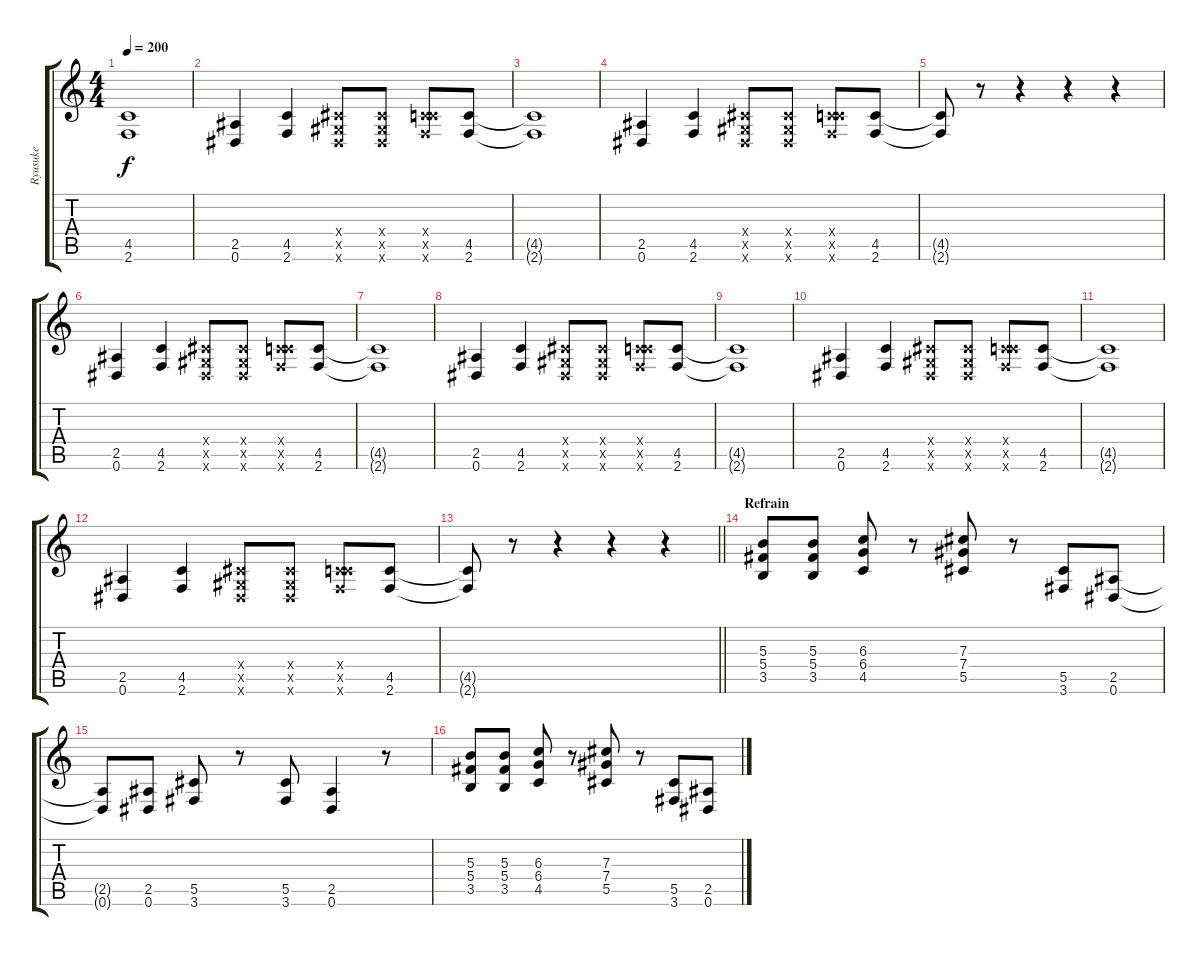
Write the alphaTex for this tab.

\track ("Ryusuke" "Ryusuke") {instrument distortionguitar}
\staff {score tabs}
\tuning (Eb4 Bb3 Gb3 Db3 Ab2 Eb2) {hide}
\ts (4 4)
\tempo 200
\clef g2
\ks c
(4.5{t} 2.6{t}).1{dy f} |
(2.5 0.6).4 (4.5 2.6).4 (0.4{x} 0.5{x} 0.6{x}).8 (0.4{x} 0.5{x} 0.6{x}).8 (0.4{x} 4.5{x} 2.6{x}).8 (4.5 2.6).8 |
(4.5{t} 2.6{t}).1 |
(2.5 0.6).4 (4.5 2.6).4 (0.4{x} 0.5{x} 0.6{x}).8 (0.4{x} 0.5{x} 0.6{x}).8 (0.4{x} 4.5{x} 2.6{x}).8 (4.5 2.6).8 |
(4.5{t} 2.6{t}).8 r.8 r.4 r.4 r.4 |
(2.5 0.6).4 (4.5 2.6).4 (0.4{x} 0.5{x} 0.6{x}).8 (0.4{x} 0.5{x} 0.6{x}).8 (0.4{x} 4.5{x} 2.6{x}).8 (4.5 2.6).8 |
(4.5{t} 2.6{t}).1 |
(2.5 0.6).4 (4.5 2.6).4 (0.4{x} 0.5{x} 0.6{x}).8 (0.4{x} 0.5{x} 0.6{x}).8 (0.4{x} 4.5{x} 2.6{x}).8 (4.5 2.6).8 |
(4.5{t} 2.6{t}).1 |
(2.5 0.6).4 (4.5 2.6).4 (0.4{x} 0.5{x} 0.6{x}).8 (0.4{x} 0.5{x} 0.6{x}).8 (0.4{x} 4.5{x} 2.6{x}).8 (4.5 2.6).8 |
(4.5{t} 2.6{t}).1 |
(2.5 0.6).4 (4.5 2.6).4 (0.4{x} 0.5{x} 0.6{x}).8 (0.4{x} 0.5{x} 0.6{x}).8 (0.4{x} 4.5{x} 2.6{x}).8 (4.5 2.6).8 |
\barLineRight lightlight
(4.5{t} 2.6{t}).8 r.8 r.4 r.4 r.4 |
\section ("" "Refrain")
(5.3 5.4 3.5).8 (5.3 5.4 3.5).8 (6.3 6.4 4.5).8 r.8 (7.3 7.4 5.5).8 r.8 (5.5 3.6).8 (2.5 0.6).8 |
(2.5{t} 0.6{t}).8 (2.5 0.6).8 (5.5 3.6).8 r.8 (5.5 3.6).8 (2.5 0.6).4 r.8 |
(5.3 5.4 3.5).8 (5.3 5.4 3.5).8 (6.3 6.4 4.5).8 r.8 (7.3 7.4 5.5).8 r.8 (5.5 3.6).8 (2.5 0.6).8
